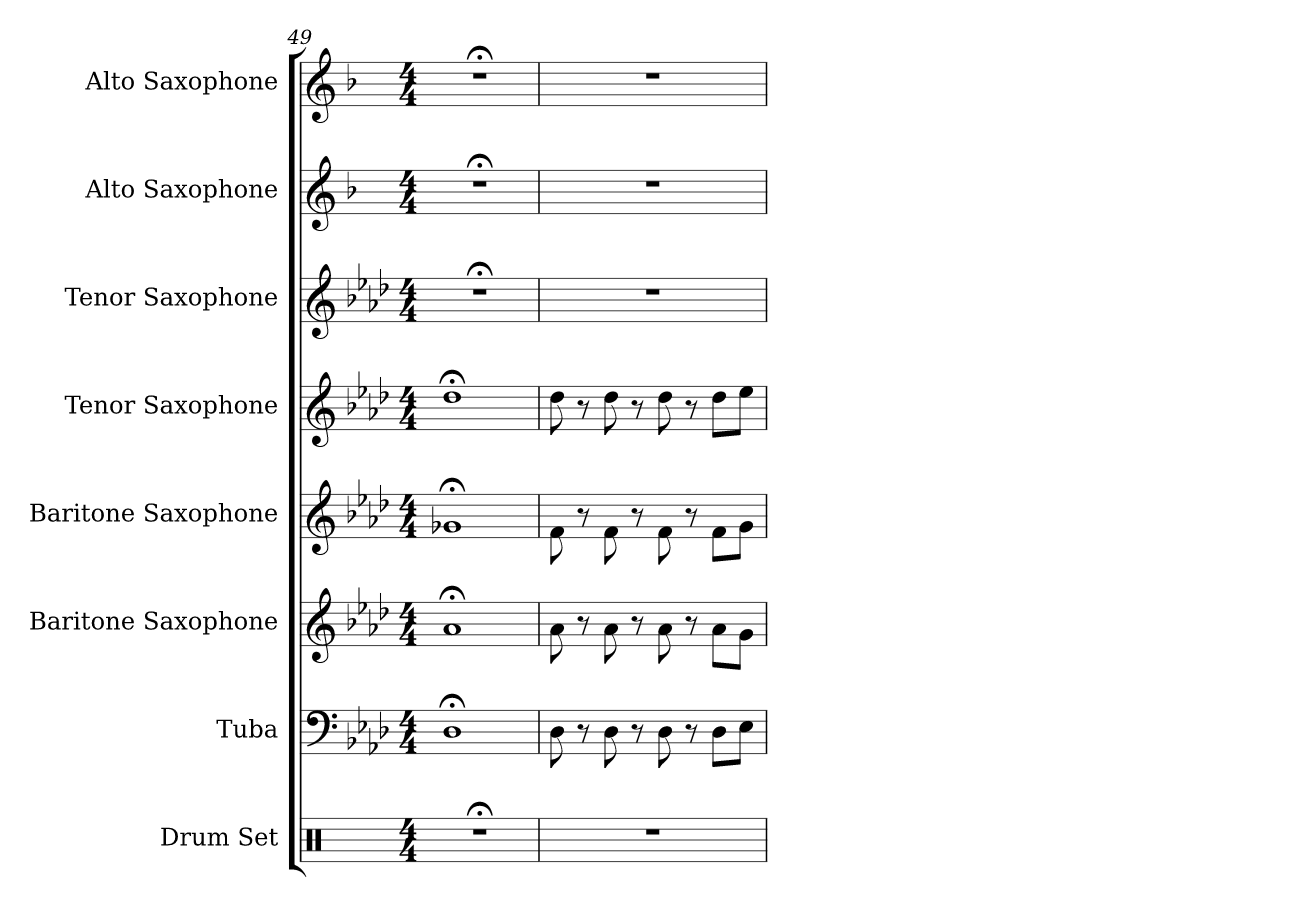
**kern	**kern	**kern	**kern	**kern	**kern	**kern	**kern
*part8	*part7	*part6	*part5	*part4	*part3	*part2	*part1
*staff8	*staff7	*staff6	*staff5	*staff4	*staff3	*staff2	*staff1
*I"Drum Set	*I"Tuba	*I"Baritone Saxophone	*I"Baritone Saxophone	*I"Tenor Saxophone	*I"Tenor Saxophone	*I"Alto Saxophone	*I"Alto Saxophone
*I'Drs.	*I'Tba.	*I'Bar. Sax.	*I'Bar. Sax.	*I'T. Sax.	*I'T. Sax.	*I'A. Sax.	*I'A. Sax.
*clefX	*clefF4	*clefG2	*clefG2	*clefG2	*clefG2	*clefG2	*clefG2
*	*	*ITrd12c21	*ITrd12c21	*ITrd8c14	*ITrd8c14	*ITrd5c9	*ITrd5c9
*k[]	*k[b-e-a-d-]	*k[b-e-a-d-]	*k[b-e-a-d-]	*k[b-e-a-d-]	*k[b-e-a-d-]	*k[b-e-a-d-]	*k[b-e-a-d-]
*M4/4	*M4/4	*M4/4	*M4/4	*M4/4	*M4/4	*M4/4	*M4/4
=49	=49	=49	=49	=49	=49	=49	=49
1r;<	1D-;<	1A-;<	1G-X;<	1d-;<	1r;<	1r;<	1r;<
!!LO:PB:g=z
=50	=50	=50	=50	=50	=50	=50	=50
*	*	*	*	*	*	*	*MM160
1r	8D-\	8A-\	8F\	8d-\	1r	1r	1r
.	8r	8r	8r	8r	.	.	.
.	8D-\	8A-\	8F\	8d-\	.	.	.
.	8r	8r	8r	8r	.	.	.
.	8D-\	8A-\	8F\	8d-\	.	.	.
.	8r	8r	8r	8r	.	.	.
.	8D-\L	8A-\L	8F\L	8d-\L	.	.	.
.	8E-\J	8G\J	8G\J	8e-\J	.	.	.
=	=	=	=	=	=	=	=
*-	*-	*-	*-	*-	*-	*-	*-
